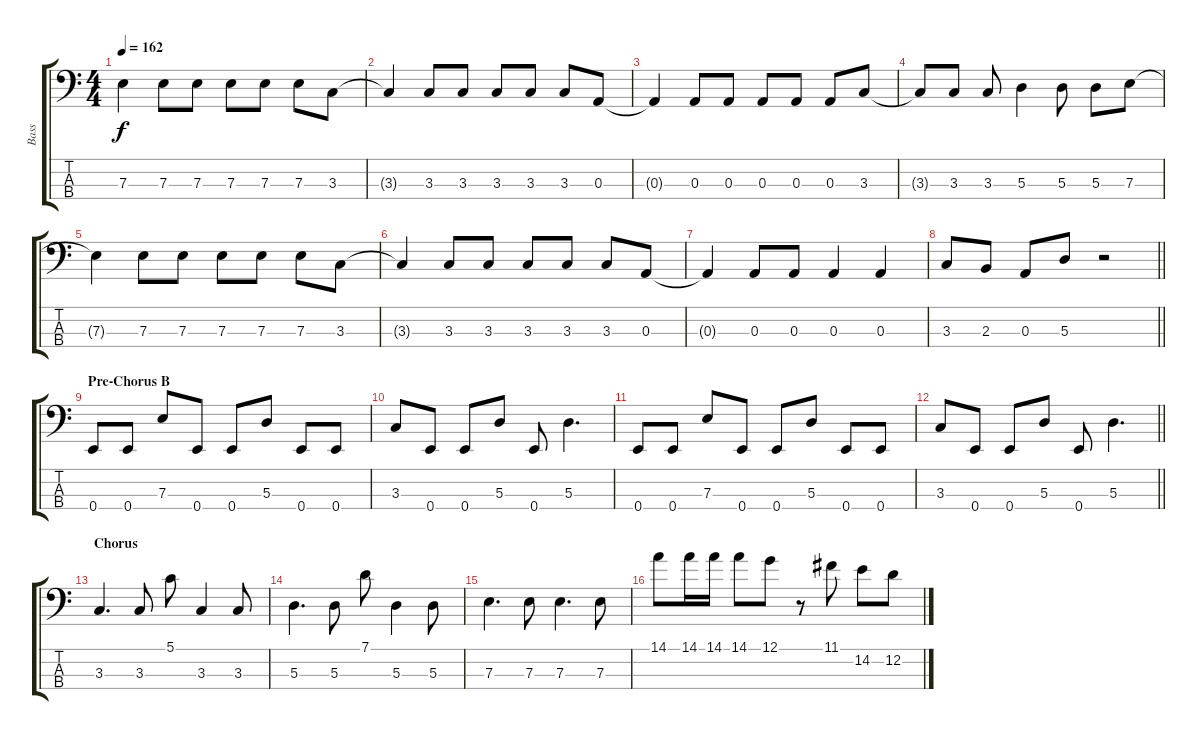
\track ("Bass" "Bass") {instrument electricbassfinger}
\staff {score tabs}
\tuning (G2 D2 A1 E1) {hide}
\ts (4 4)
\tempo 162
\clef f4
\ks c
7.3{t}.4{dy f} 7.3.8 7.3.8 7.3.8 7.3.8 7.3.8 3.3.8 |
3.3{t}.4 3.3.8 3.3.8 3.3.8 3.3.8 3.3.8 0.3.8 |
0.3{t}.4 0.3.8 0.3.8 0.3.8 0.3.8 0.3.8 3.3.8 |
3.3{t}.8 3.3.8 3.3.8 5.3.4 5.3.8 5.3.8 7.3.8 |
7.3{t}.4 7.3.8 7.3.8 7.3.8 7.3.8 7.3.8 3.3.8 |
3.3{t}.4 3.3.8 3.3.8 3.3.8 3.3.8 3.3.8 0.3.8 |
0.3{t}.4 0.3.8 0.3.8 0.3.4 0.3.4 |
\barLineRight lightlight
3.3.8 2.3.8 0.3.8 5.3.8 r.2 |
\section ("" "Pre-Chorus B")
0.4.8 0.4.8 7.3.8 0.4.8 0.4.8 5.3.8 0.4.8 0.4.8 |
3.3.8 0.4.8 0.4.8 5.3.8 0.4.8 5.3.4{d} |
0.4.8 0.4.8 7.3.8 0.4.8 0.4.8 5.3.8 0.4.8 0.4.8 |
\barLineRight lightlight
3.3.8 0.4.8 0.4.8 5.3.8 0.4.8 5.3.4{d} |
\section ("" "Chorus")
3.3.4{d} 3.3.8 5.1.8 3.3.4 3.3.8 |
5.3.4{d} 5.3.8 7.1.8 5.3.4 5.3.8 |
7.3.4{d} 7.3.8 7.3.4{d} 7.3.8 |
14.1.8 14.1.16 14.1.16 14.1.8 12.1.8 r.8 11.1.8 14.2.8 12.2.8
